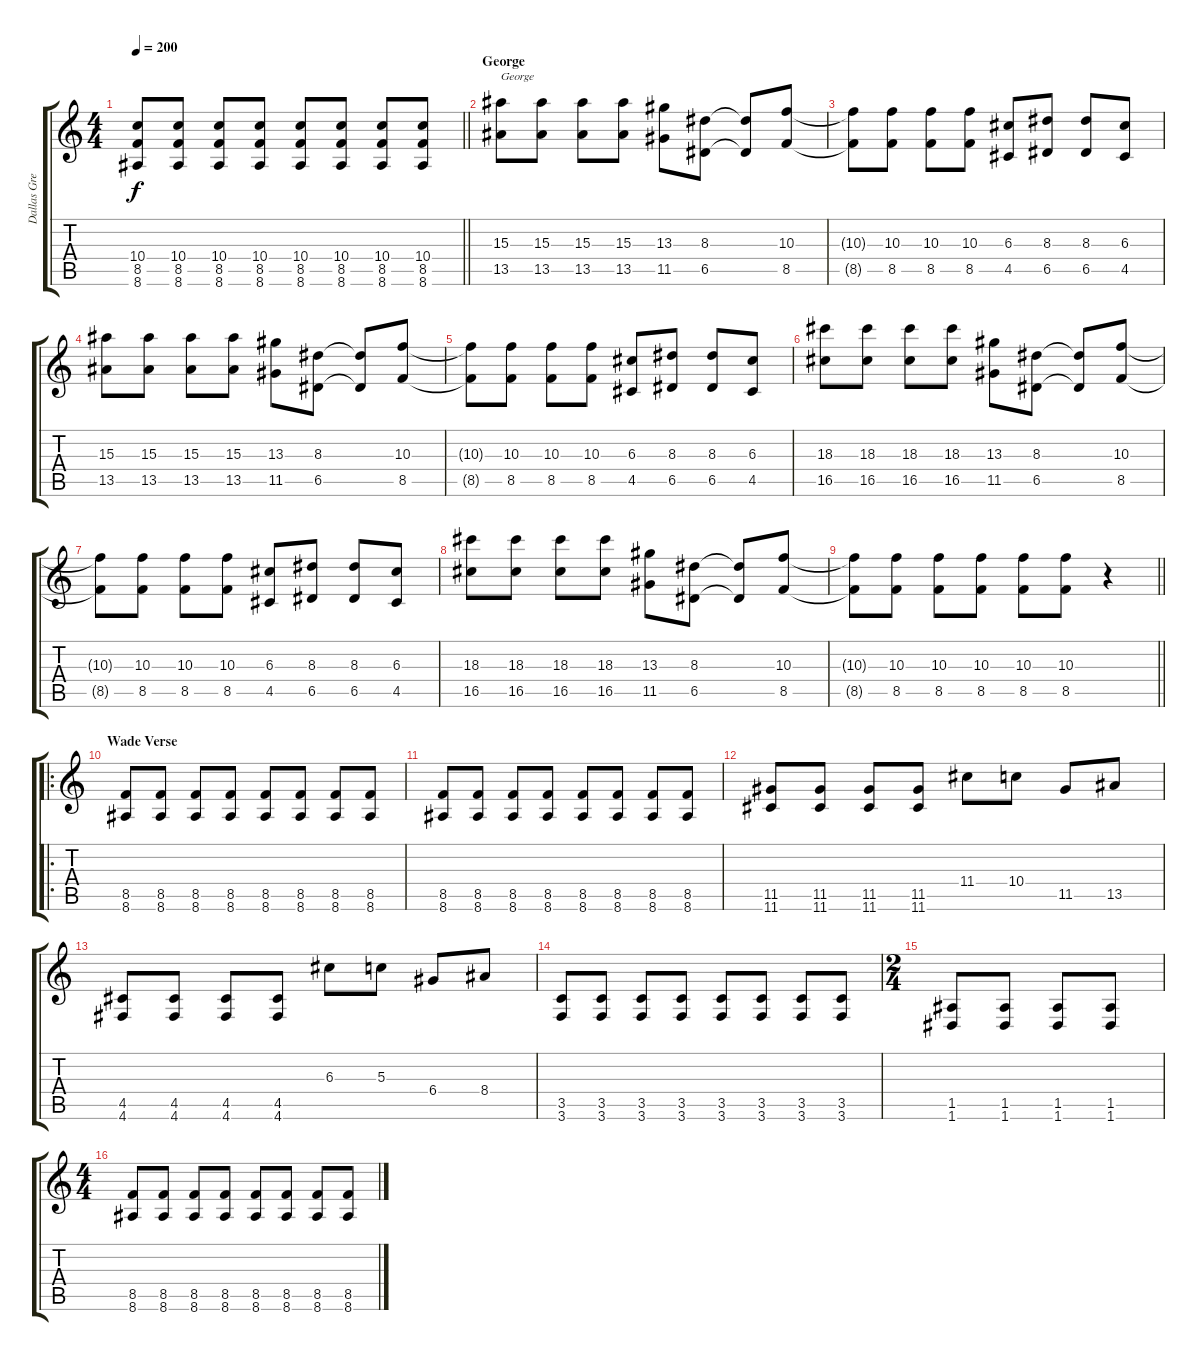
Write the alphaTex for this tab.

\track ("Dallas Green " "Dallas Gre") {instrument distortionguitar}
\staff {score tabs}
\tuning (E4 B3 G3 D3 A2 D2) {hide}
\ts (4 4)
\tempo 200
\clef g2
\barLineRight lightlight
\ks c
(10.4 8.5 8.6).8{dy f} (10.4 8.5 8.6).8 (10.4 8.5 8.6).8 (10.4 8.5 8.6).8 (10.4 8.5 8.6).8 (10.4 8.5 8.6).8 (10.4 8.5 8.6).8 (10.4 8.5 8.6).8 |
\section ("" "George")
(15.3 13.5).8{txt "George"} (15.3 13.5).8 (15.3 13.5).8 (15.3 13.5).8 (13.3 11.5).8 (8.3 6.5).8 (8.3{t} 6.5{t}).8 (10.3 8.5).8 |
(10.3{t} 8.5{t}).8 (10.3 8.5).8 (10.3 8.5).8 (10.3 8.5).8 (6.3 4.5).8 (8.3 6.5).8 (8.3 6.5).8 (6.3 4.5).8 |
(15.3 13.5).8 (15.3 13.5).8 (15.3 13.5).8 (15.3 13.5).8 (13.3 11.5).8 (8.3 6.5).8 (8.3{t} 6.5{t}).8 (10.3 8.5).8 |
(10.3{t} 8.5{t}).8 (10.3 8.5).8 (10.3 8.5).8 (10.3 8.5).8 (6.3 4.5).8 (8.3 6.5).8 (8.3 6.5).8 (6.3 4.5).8 |
(18.3 16.5).8 (18.3 16.5).8 (18.3 16.5).8 (18.3 16.5).8 (13.3 11.5).8 (8.3 6.5).8 (8.3{t} 6.5{t}).8 (10.3 8.5).8 |
(10.3{t} 8.5{t}).8 (10.3 8.5).8 (10.3 8.5).8 (10.3 8.5).8 (6.3 4.5).8 (8.3 6.5).8 (8.3 6.5).8 (6.3 4.5).8 |
(18.3 16.5).8 (18.3 16.5).8 (18.3 16.5).8 (18.3 16.5).8 (13.3 11.5).8 (8.3 6.5).8 (8.3{t} 6.5{t}).8 (10.3 8.5).8 |
\barLineRight lightlight
(10.3{t} 8.5{t}).8 (10.3 8.5).8 (10.3 8.5).8 (10.3 8.5).8 (10.3 8.5).8 (10.3 8.5).8 r.4 |
\ro
\section ("" "Wade Verse")
(8.5 8.6).8 (8.5 8.6).8 (8.5 8.6).8 (8.5 8.6).8 (8.5 8.6).8 (8.5 8.6).8 (8.5 8.6).8 (8.5 8.6).8 |
(8.5 8.6).8 (8.5 8.6).8 (8.5 8.6).8 (8.5 8.6).8 (8.5 8.6).8 (8.5 8.6).8 (8.5 8.6).8 (8.5 8.6).8 |
(11.5 11.6).8 (11.5 11.6).8 (11.5 11.6).8 (11.5 11.6).8 11.4.8 10.4.8 11.5.8 13.5.8 |
(4.5 4.6).8 (4.5 4.6).8 (4.5 4.6).8 (4.5 4.6).8 6.3.8 5.3.8 6.4.8 8.4.8 |
(3.5 3.6).8 (3.5 3.6).8 (3.5 3.6).8 (3.5 3.6).8 (3.5 3.6).8 (3.5 3.6).8 (3.5 3.6).8 (3.5 3.6).8 |
\ts (2 4)
(1.5 1.6).8 (1.5 1.6).8 (1.5 1.6).8 (1.5 1.6).8 |
\ts (4 4)
(8.5 8.6).8 (8.5 8.6).8 (8.5 8.6).8 (8.5 8.6).8 (8.5 8.6).8 (8.5 8.6).8 (8.5 8.6).8 (8.5 8.6).8
